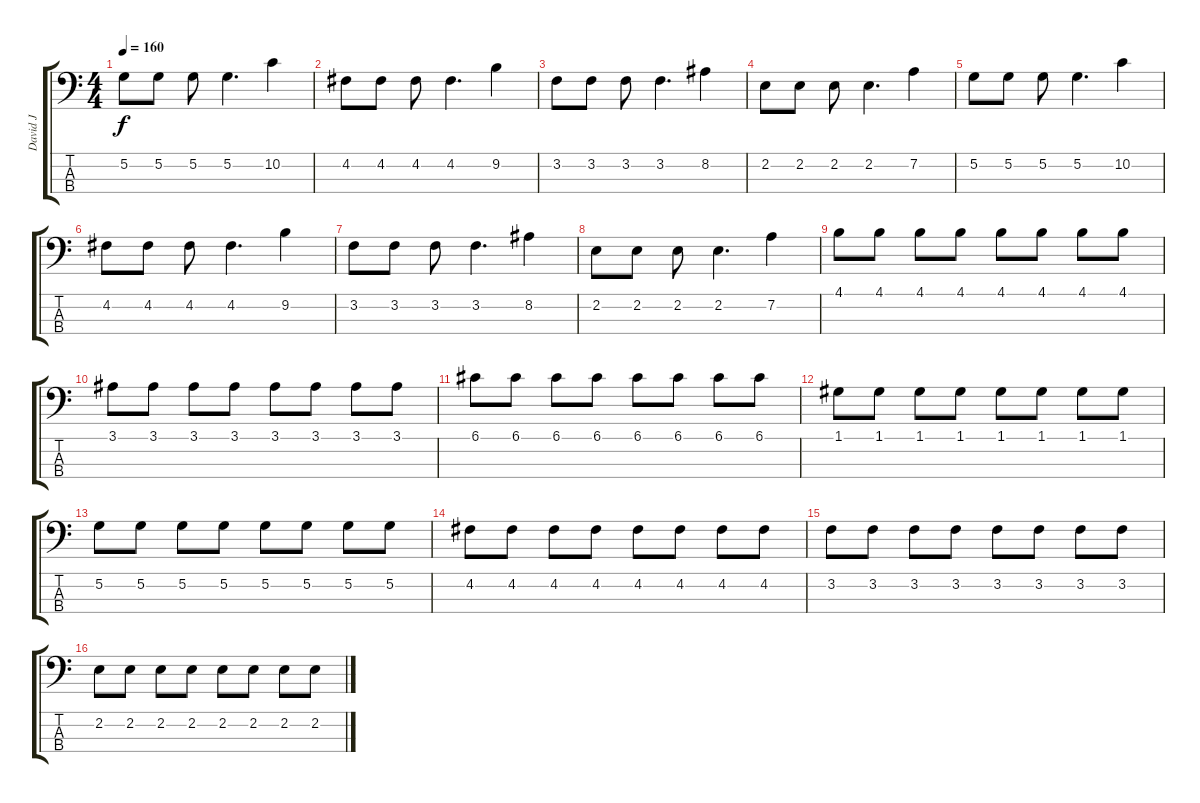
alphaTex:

\track ("David J" "David J") {instrument electricbassfinger}
\staff {score tabs}
\tuning (G2 D2 A1 E1) {hide}
\ts (4 4)
\tempo 160
\clef f4
\ks c
5.2.8{dy f} 5.2.8 5.2.8 5.2.4{d} 10.2.4 |
4.2.8 4.2.8 4.2.8 4.2.4{d} 9.2.4 |
3.2.8 3.2.8 3.2.8 3.2.4{d} 8.2.4 |
2.2.8 2.2.8 2.2.8 2.2.4{d} 7.2.4 |
5.2.8 5.2.8 5.2.8 5.2.4{d} 10.2.4 |
4.2.8 4.2.8 4.2.8 4.2.4{d} 9.2.4 |
3.2.8 3.2.8 3.2.8 3.2.4{d} 8.2.4 |
2.2.8 2.2.8 2.2.8 2.2.4{d} 7.2.4 |
4.1.8 4.1.8 4.1.8 4.1.8 4.1.8 4.1.8 4.1.8 4.1.8 |
3.1.8 3.1.8 3.1.8 3.1.8 3.1.8 3.1.8 3.1.8 3.1.8 |
6.1.8 6.1.8 6.1.8 6.1.8 6.1.8 6.1.8 6.1.8 6.1.8 |
1.1.8 1.1.8 1.1.8 1.1.8 1.1.8 1.1.8 1.1.8 1.1.8 |
5.2.8 5.2.8 5.2.8 5.2.8 5.2.8 5.2.8 5.2.8 5.2.8 |
4.2.8 4.2.8 4.2.8 4.2.8 4.2.8 4.2.8 4.2.8 4.2.8 |
3.2.8 3.2.8 3.2.8 3.2.8 3.2.8 3.2.8 3.2.8 3.2.8 |
2.2.8 2.2.8 2.2.8 2.2.8 2.2.8 2.2.8 2.2.8 2.2.8
